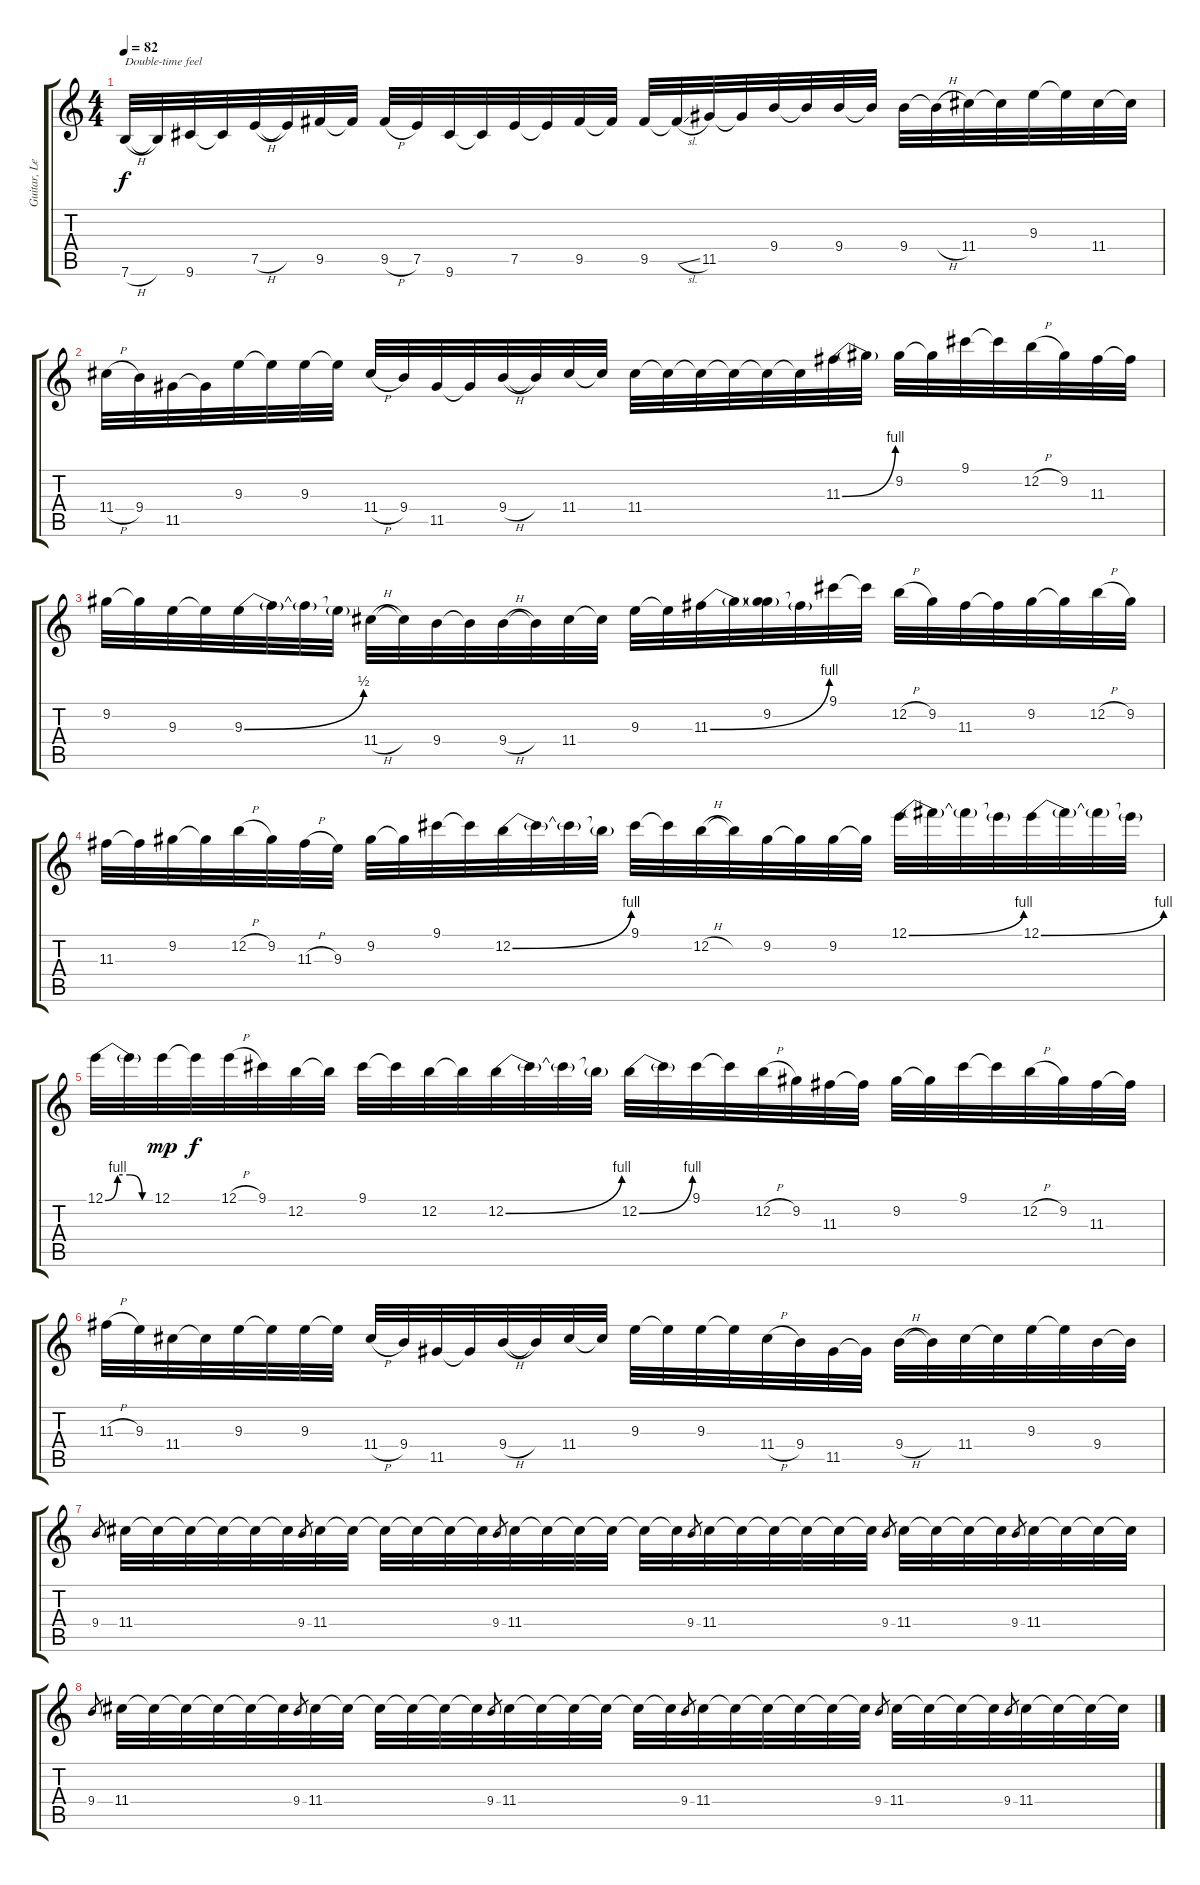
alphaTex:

\track ("Guitar, Lead" "Guitar, Le") {instrument distortionguitar}
\staff {score tabs}
\tuning (E4 B3 G3 D3 A2 E2) {hide}
\ts (4 4)
\tempo 82
\clef g2
\ks c
7.6{h}.32{txt "Double-time feel" dy f} 7.6{t}.32 9.6.32 9.6{t}.32 7.5{h}.32 7.5{t}.32 9.5.32 9.5{t}.32 9.5{h}.32 7.5.32 9.6.32 9.6{t}.32 7.5.32 7.5{t}.32 9.5.32 9.5{t}.32 9.5.32 9.5{sl t}.32 11.5.32 11.5{t}.32 9.4.32 9.4{t}.32 9.4.32 9.4{t}.32 9.4.32 9.4{h t}.32 11.4.32 11.4{t}.32 9.3.32 9.3{t}.32 11.4.32 11.4{t}.32 |
11.4{h}.32 9.4.32 11.5.32 11.5{t}.32 9.3.32 9.3{t}.32 9.3.32 9.3{t}.32 11.4{h}.32 9.4.32 11.5.32 11.5{t}.32 9.4{h}.32 9.4{t}.32 11.4.32 11.4{t}.32 11.4.32 11.4{t}.32 11.4{t}.32 11.4{t}.32 11.4{t}.32 11.4{t}.32 11.3{be (bend 0 0 60 4)}.32 11.3{t}.32 9.2.32 9.2{t}.32 9.1.32 9.1{t}.32 12.2{h}.32 9.2.32 11.3.32 11.3{t}.32 |
9.2.32 9.2{t}.32 9.3.32 9.3{t}.32 9.3{be (bend 0 0 60 2)}.32 9.3{t}.32 9.3{t}.32 9.3{t}.32 11.4{h}.32 11.4{t}.32 9.4.32 9.4{t}.32 9.4{h}.32 9.4{t}.32 11.4.32 11.4{t}.32 9.3.32 9.3{t}.32 11.3{be (bend 0 0 60 4)}.32 11.3{t}.32 (9.2 11.3{t}).32 11.3{t}.32 9.1.32 9.1{t}.32 12.2{h}.32 9.2.32 11.3.32 11.3{t}.32 9.2.32 9.2{t}.32 12.2{h}.32 9.2.32 |
11.3.32 11.3{t}.32 9.2.32 9.2{t}.32 12.2{h}.32 9.2.32 11.3{h}.32 9.3.32 9.2.32 9.2{t}.32 9.1.32 9.1{t}.32 12.2{be (bend 0 0 60 4)}.32 12.2{t}.32 12.2{t}.32 12.2{t}.32 9.1.32 9.1{t}.32 12.2{h}.32 12.2{t}.32 9.2.32 9.2{t}.32 9.2.32 9.2{t}.32 12.1{be (bend 0 0 60 4)}.32 12.1{t}.32 12.1{t}.32 12.1{t}.32 12.1{be (bend 0 0 60 4)}.32 12.1{t}.32 12.1{t}.32 12.1{t}.32 |
12.1{be (custom 0 0 15 4 30 4 45 0 60 0)}.32 12.1{t}.32 12.1.32{dy mp} 12.1{t}.32{dy f} 12.1{h}.32 9.1.32 12.2.32 12.2{t}.32 9.1.32 9.1{t}.32 12.2.32 12.2{t}.32 12.2{be (bend 0 0 60 4)}.32 12.2{t}.32 12.2{t}.32 12.2{t}.32 12.2{be (bend 0 0 60 4)}.32 12.2{t}.32 9.1.32 9.1{t}.32 12.2{h}.32 9.2.32 11.3.32 11.3{t}.32 9.2.32 9.2{t}.32 9.1.32 9.1{t}.32 12.2{h}.32 9.2.32 11.3.32 11.3{t}.32 |
11.3{h}.32 9.3.32 11.4.32 11.4{t}.32 9.3.32 9.3{t}.32 9.3.32 9.3{t}.32 11.4{h}.32 9.4.32 11.5.32 11.5{t}.32 9.4{h}.32 9.4{t}.32 11.4.32 11.4{t}.32 9.3.32 9.3{t}.32 9.3.32 9.3{t}.32 11.4{h}.32 9.4.32 11.5.32 11.5{t}.32 9.4{h}.32 9.4{t}.32 11.4.32 11.4{t}.32 9.3.32 9.3{t}.32 9.4.32 9.4{t}.32 |
9.4.8{gr} 11.4.32 11.4{t}.32 11.4{t}.32 11.4{t}.32 11.4{t}.32 11.4{t}.32 9.4.8{gr} 11.4.32 11.4{t}.32 11.4{t}.32 11.4{t}.32 11.4{t}.32 11.4{t}.32 9.4.8{gr} 11.4.32 11.4{t}.32 11.4{t}.32 11.4{t}.32 11.4{t}.32 11.4{t}.32 9.4.8{gr} 11.4.32 11.4{t}.32 11.4{t}.32 11.4{t}.32 11.4{t}.32 11.4{t}.32 9.4.8{gr} 11.4.32 11.4{t}.32 11.4{t}.32 11.4{t}.32 9.4.8{gr} 11.4.32 11.4{t}.32 11.4{t}.32 11.4{t}.32 |
9.4.8{gr} 11.4.32 11.4{t}.32 11.4{t}.32 11.4{t}.32 11.4{t}.32 11.4{t}.32 9.4.8{gr} 11.4.32 11.4{t}.32 11.4{t}.32 11.4{t}.32 11.4{t}.32 11.4{t}.32 9.4.8{gr} 11.4.32 11.4{t}.32 11.4{t}.32 11.4{t}.32 11.4{t}.32 11.4{t}.32 9.4.8{gr} 11.4.32 11.4{t}.32 11.4{t}.32 11.4{t}.32 11.4{t}.32 11.4{t}.32 9.4.8{gr} 11.4.32 11.4{t}.32 11.4{t}.32 11.4{t}.32 9.4.8{gr} 11.4.32 11.4{t}.32 11.4{t}.32 11.4{t}.32
